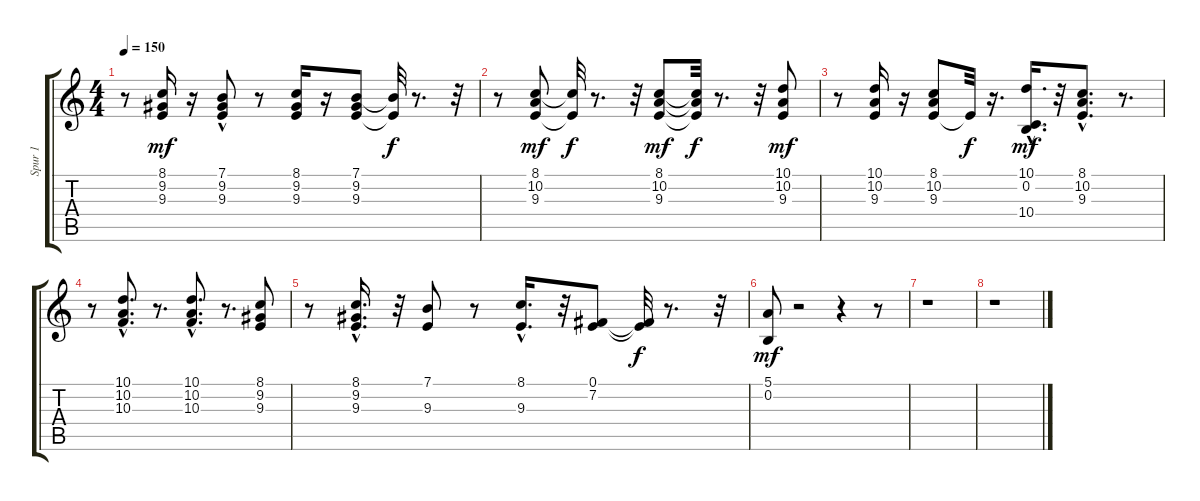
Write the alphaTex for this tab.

\track ("Spur 1" "Spur 1") {instrument synthbrass1}
\staff {score tabs}
\tuning (E4 B3 G3 D3 A2 E2) {hide}
\ts (4 4)
\tempo 150
\clef g2
\ks c
r.8{dy mf} (8.1 9.2 9.3).16 r.16 (7.1 9.2{hac} 9.3).8 r.8 (8.1 9.2 9.3).16 r.16 (7.1 9.2 9.3).8 (7.1{t} 9.3{t}).32{dy f} r.8{d} r.32 |
r.8 (8.1 10.2 9.3).8{dy mf} (8.1{t} 9.3{t}).32{dy f} r.8{d} r.32 (8.1 10.2 9.3).8{dy mf} (8.1{t} 10.2{t} 9.3{t}).32{dy f} r.8{d} r.32 (10.1 10.2 9.3).8{dy mf} |
r.8 (10.1 10.2 9.3).16 r.16 (8.1 10.2 9.3).8 9.3{t}.32{dy f} r.16{d} (10.1{hac} 0.2{hac} 10.4).16{d dy mf} r.32 (8.1{hac} 10.2 9.3).8{d} r.8{d} |
r.8 (10.1 10.2 10.3{hac}).8{d} r.8{d} (10.1{hac} 10.2 10.3).8{d} r.8{d} (8.1 9.2 9.3).8 |
r.8 (8.1{hac} 9.2{hac} 9.3{hac}).16{d} r.32 (7.1 9.3).8 r.8 (8.1{hac} 9.3{hac}).16{d} r.32 (0.1 7.2).8 (0.1{t} 7.2{t}).32{dy f} r.8{d} r.32 |
(5.1 0.2).8{dy mf} r.2 r.4 r.8 |
r.1 |
r.1
